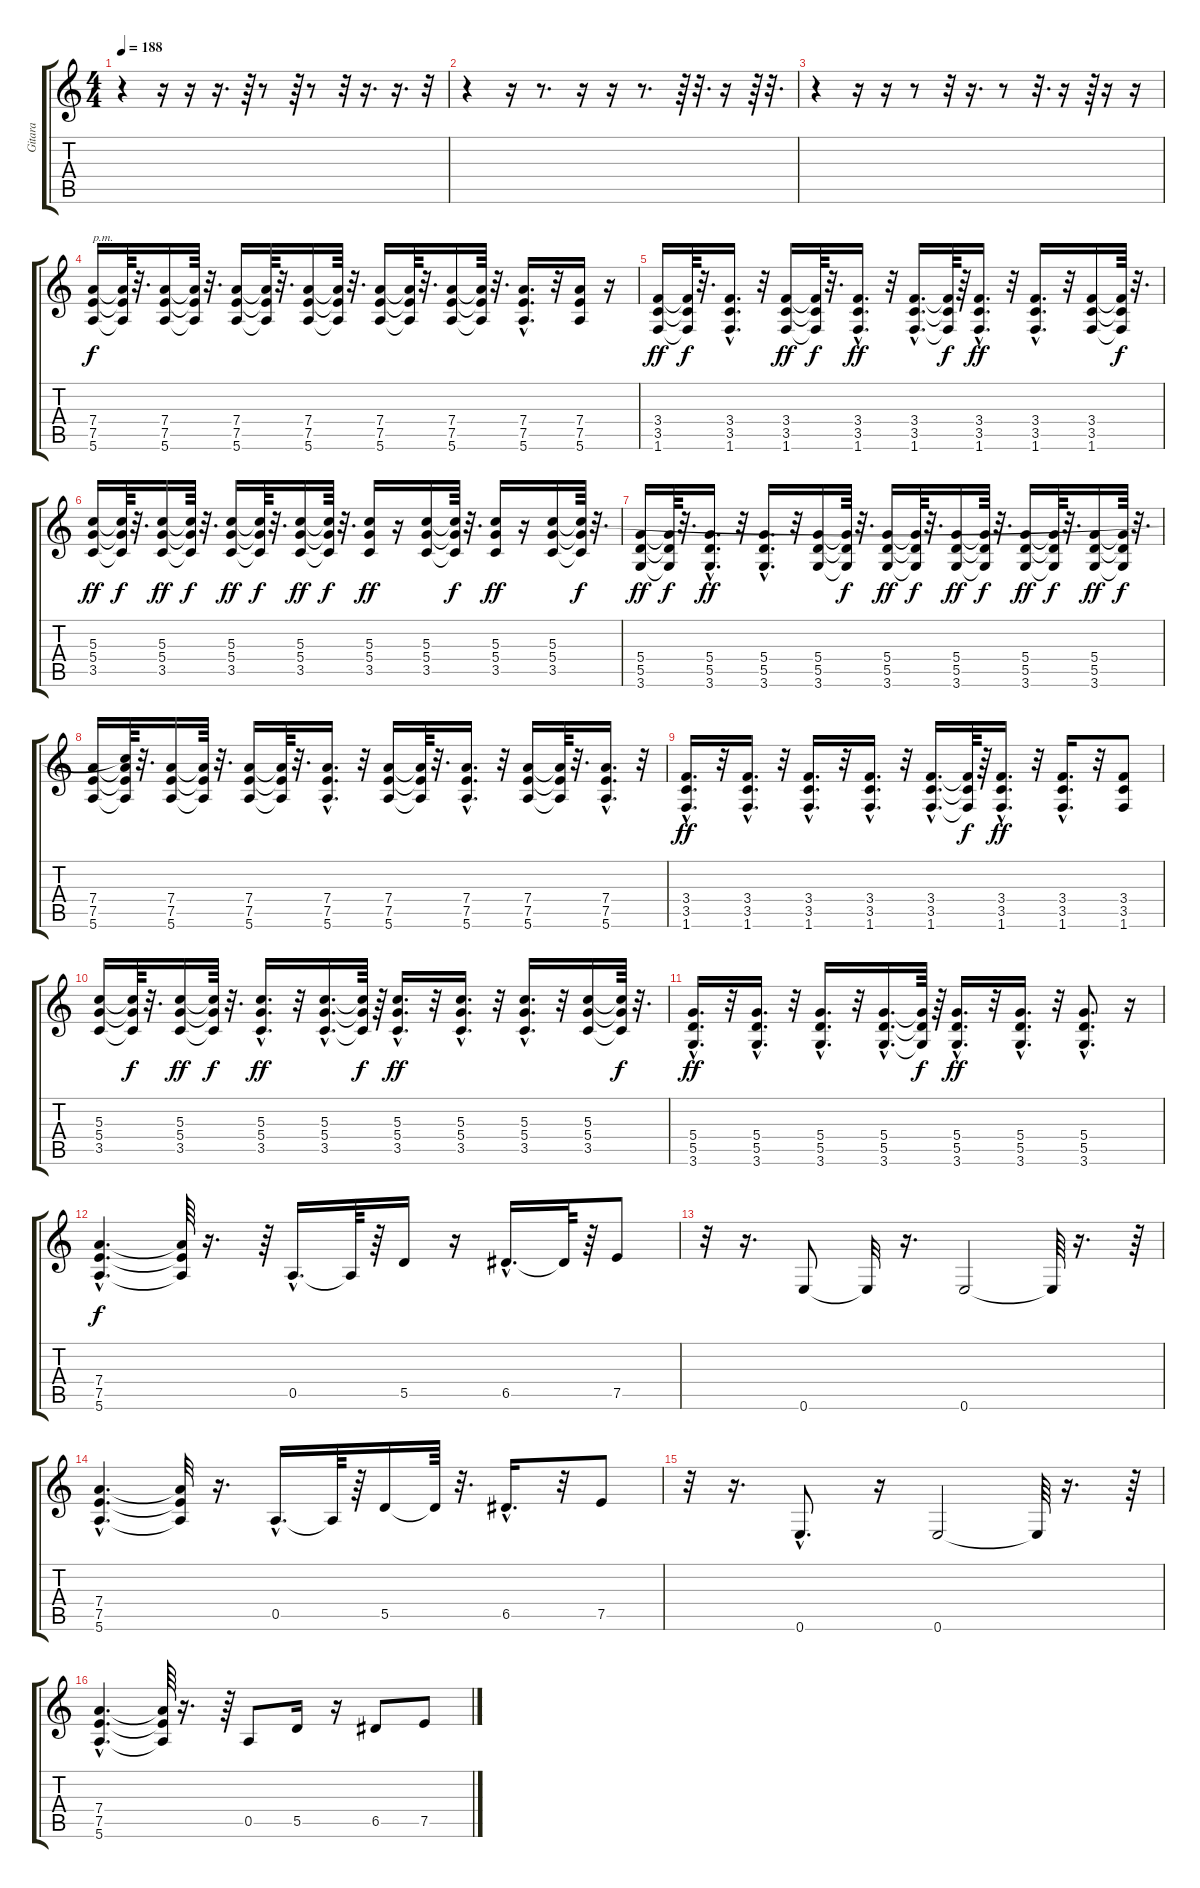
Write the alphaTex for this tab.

\track ("Gitara" "Gitara") {instrument overdrivenguitar}
\staff {score tabs}
\tuning (E4 B3 G3 D3 A2 E2) {hide}
\ts (4 4)
\tempo 188
\clef g2
\ks c
r.4{dy f} r.16 r.16 r.16{d} r.64 r.8 r.64 r.8 r.32 r.16{d} r.16{d} r.32 |
r.4 r.16 r.8{d} r.16 r.16 r.8{d} r.64 r.32{d} r.16 r.64 r.32{d} |
r.4 r.16 r.16 r.8 r.32 r.16{d} r.8 r.32{d} r.16 r.64 r.16 r.16 |
(7.4 7.5 5.6).16{txt "p.m."} (7.4{t} 7.5{t} 5.6{t}).64 r.32{d} (7.4 7.5 5.6).16 (7.4{t} 7.5{t} 5.6{t}).64 r.32{d} (7.4 7.5 5.6).16 (7.4{t} 7.5{t} 5.6{t}).64 r.32{d} (7.4 7.5 5.6).16 (7.4{t} 7.5{t} 5.6{t}).64 r.32{d} (7.4 7.5 5.6).16 (7.4{t} 7.5{t} 5.6{t}).64 r.32{d} (7.4 7.5 5.6).16 (7.4{t} 7.5{t} 5.6{t}).64 r.32{d} (7.4{hac} 7.5{hac} 5.6{hac}).16{d} r.32 (7.4 7.5 5.6).16 r.16 |
(3.4 3.5 1.6).16{dy ff} (3.4{t} 3.5{t} 1.6{t}).64{dy f} r.32{d} (3.4{hac} 3.5{hac} 1.6{hac}).16{d} r.32 (3.4 3.5 1.6).16{dy ff} (3.4{t} 3.5{t} 1.6{t}).64{dy f} r.32{d} (3.4{hac} 3.5{hac} 1.6{hac}).16{d dy ff} r.32 (3.4{hac} 3.5{hac} 1.6{hac}).16{d} (3.4{t} 3.5{t} 1.6{t}).64{dy f} r.64 (3.4{hac} 3.5{hac} 1.6{hac}).16{d dy ff} r.32 (3.4{hac} 3.5{hac} 1.6{hac}).16{d} r.32 (3.4 3.5 1.6).16 (3.4{t} 3.5{t} 1.6{t}).64{dy f} r.32{d} |
(5.3 5.4 3.5).16{dy ff} (5.3{t} 5.4{t} 3.5{t}).64{dy f} r.32{d} (5.3 5.4 3.5).16{dy ff} (5.3{t} 5.4{t} 3.5{t}).64{dy f} r.32{d} (5.3 5.4 3.5).16{dy ff} (5.3{t} 5.4{t} 3.5{t}).64{dy f} r.32{d} (5.3 5.4 3.5).16{dy ff} (5.3{t} 5.4{t} 3.5{t}).64{dy f} r.32{d} (5.3 5.4 3.5).16{dy ff} r.16 (5.3 5.4 3.5).16 (5.3{t} 5.4{t} 3.5{t}).64{dy f} r.32{d} (5.3 5.4 3.5).16{dy ff} r.16 (5.3 5.4 3.5).16 (5.3{t} 5.4{t} 3.5{t}).64{dy f} r.32{d} |
(5.4 5.5 3.6).16{dy ff} (5.4{t} 5.5{t} 3.6{t}).64{dy f} r.32{d} (5.4{hac} 5.5{hac} 3.6{hac}).16{d dy ff} r.32 (5.4{hac} 5.5{hac} 3.6{hac}).16{d} r.32 (5.4 5.5 3.6).16 (5.4{t} 5.5{t} 3.6{t}).64{dy f} r.32{d} (5.4 5.5 3.6).16{dy ff} (5.4{t} 5.5{t} 3.6{t}).64{dy f} r.32{d} (5.4 5.5 3.6).16{dy ff} (5.4{t} 5.5{t} 3.6{t}).64{dy f} r.32{d} (5.4 5.5 3.6).16{dy ff} (5.4{t} 5.5{t} 3.6{t}).64{dy f} r.32{d} (5.4 5.5 3.6).16{dy ff} (5.4{t} 5.5{t} 3.6{t}).64{dy f} r.32{d} |
(7.4 7.5 5.6).16 (5.3{t} 7.4{t} 7.5{t} 5.6{t}).64 r.32{d} (7.4 7.5 5.6).16 (7.4{t} 7.5{t} 5.6{t}).64 r.32{d} (7.4 7.5 5.6).16 (7.4{t} 7.5{t} 5.6{t}).64 r.32{d} (7.4{hac} 7.5{hac} 5.6{hac}).16{d} r.32 (7.4 7.5 5.6).16 (7.4{t} 7.5{t} 5.6{t}).64 r.32{d} (7.4{hac} 7.5{hac} 5.6{hac}).16{d} r.32 (7.4 7.5 5.6).16 (7.4{t} 7.5{t} 5.6{t}).64 r.32{d} (7.4{hac} 7.5{hac} 5.6{hac}).16{d} r.32 |
(3.4{hac} 3.5{hac} 1.6{hac}).16{d dy ff} r.32 (3.4{hac} 3.5{hac} 1.6{hac}).16{d} r.32 (3.4{hac} 3.5{hac} 1.6{hac}).16{d} r.32 (3.4{hac} 3.5{hac} 1.6{hac}).16{d} r.32 (3.4{hac} 3.5{hac} 1.6{hac}).16{d} (3.4{t} 3.5{t} 1.6{t}).64{dy f} r.64 (3.4{hac} 3.5{hac} 1.6{hac}).16{d dy ff} r.32 (3.4{hac} 3.5{hac} 1.6{hac}).16{d} r.32 (3.4 3.5 1.6).8 |
(5.3 5.4 3.5).16 (5.3{t} 5.4{t} 3.5{t}).64{dy f} r.32{d} (5.3 5.4 3.5).16{dy ff} (5.3{t} 5.4{t} 3.5{t}).64{dy f} r.32{d} (5.3{hac} 5.4{hac} 3.5{hac}).16{d dy ff} r.32 (5.3{hac} 5.4{hac} 3.5{hac}).16{d} (5.3{t} 5.4{t} 3.5{t}).64{dy f} r.64 (5.3{hac} 5.4{hac} 3.5{hac}).16{d dy ff} r.32 (5.3{hac} 5.4{hac} 3.5{hac}).16{d} r.32 (5.3{hac} 5.4{hac} 3.5{hac}).16{d} r.32 (5.3 5.4 3.5).16 (5.3{t} 5.4{t} 3.5{t}).64{dy f} r.32{d} |
(5.4{hac} 5.5{hac} 3.6{hac}).16{d dy ff} r.32 (5.4{hac} 5.5{hac} 3.6{hac}).16{d} r.32 (5.4{hac} 5.5{hac} 3.6{hac}).16{d} r.32 (5.4{hac} 5.5{hac} 3.6{hac}).16{d} (5.4{t} 5.5{t} 3.6{t}).64{dy f} r.64 (5.4{hac} 5.5{hac} 3.6{hac}).16{d dy ff} r.32 (5.4{hac} 5.5{hac} 3.6{hac}).16{d} r.32 (5.4{hac} 5.5{hac} 3.6{hac}).8{d} r.16 |
(7.4{hac} 7.5{hac} 5.6{hac}).4{d dy f} (7.4{t} 7.5{t} 5.6{t}).64 r.16{d} r.64 0.5{hac}.16{d} 0.5{t}.64 r.64 5.5.16 r.16 6.5{hac}.16{d} 6.5{t}.64 r.64 7.5.8 |
r.32 r.16{d} 0.6.8 0.6{t}.32 r.16{d} 0.6.2 0.6{t}.64 r.16{d} r.64 |
(7.4{hac} 7.5{hac} 5.6{hac}).4{d} (7.4{t} 7.5{t} 5.6{t}).32 r.16{d} 0.5{hac}.16{d} 0.5{t}.64 r.64 5.5.16 5.5{t}.64 r.32{d} 6.5{hac}.16{d} r.32 7.5.8 |
r.32 r.16{d} 0.6{hac}.8{d} r.16 0.6.2 0.6{t}.64 r.16{d} r.64 |
(7.4{hac} 7.5{hac} 5.6{hac}).4{d} (7.4{t} 7.5{t} 5.6{t}).64 r.16{d} r.64 0.5.8 5.5.16 r.16 6.5.8 7.5.8
